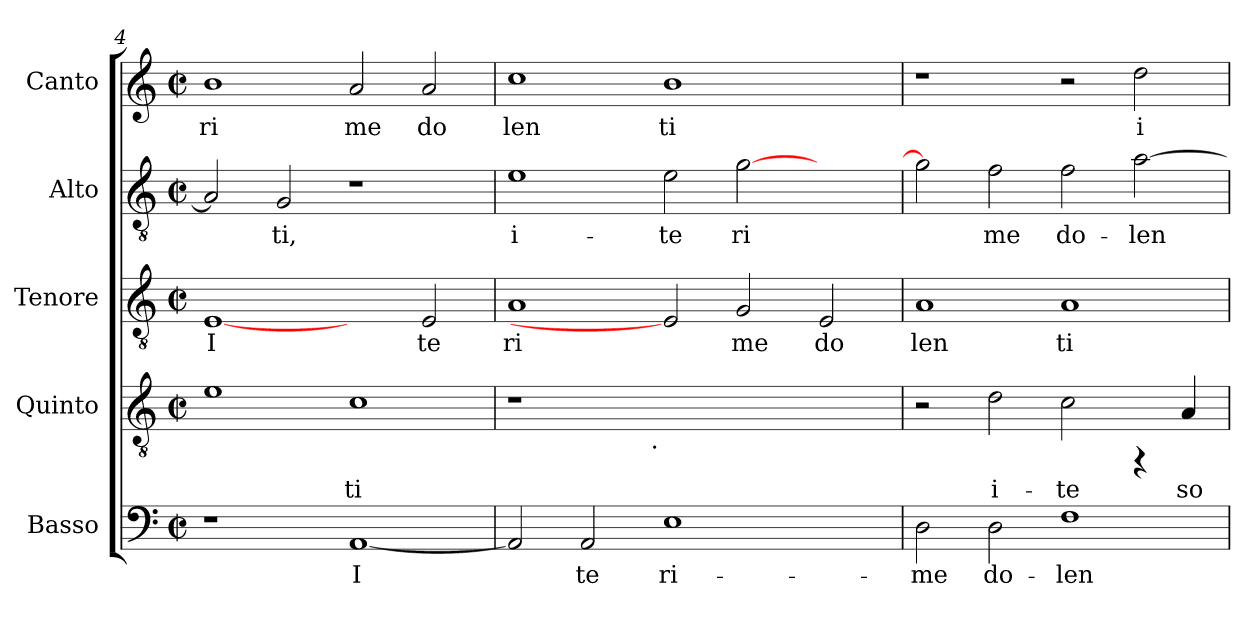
**kern	**text	**kern	**text	**kern	**text	**kern	**text	**kern	**text
*part5	*part5	*part4	*part4	*part3	*part3	*part2	*part2	*part1	*part1
*staff5	*staff5	*staff4	*staff4	*staff3	*staff3	*staff2	*staff2	*staff1	*staff1
*I"Basso	*	*I"Quinto	*	*I"Tenore	*	*I"Alto	*	*I"Canto	*
*clefF4	*	*clefGv2	*	*clefGv2	*	*clefGv2	*	*clefG2	*
*k[]	*	*k[]	*	*k[]	*	*k[]	*	*k[]	*
*C:	*	*C:	*	*C:	*	*C:	*	*C:	*
*M2/2	*	*M2/2	*	*M2/2	*	*M2/2	*	*M2/2	*
*met(c|)	*	*met(c|)	*	*met(c|)	*	*met(c|)	*	*met(c|)	*
=4	=4	=4	=4	=4	=4	=4	=4	=4	=4
!	!	!	!LO:LY:b:rj	!	!LO:LY:b:cj	!	!LO:LY:b:cj	!	!LO:LY:b:cj
1r	.	1e	--	[1E	I	2A/]	--	1b	ri
!	!	!	!	!	!	!	!LO:LY:b:cj	!	!
.	.	.	.	.	.	2G/	-ti,	.	.
!	!LO:LY:b:rj	!	!LO:LY:b:rj	!	!	!	!	!	!LO:LY:b:cj
[<1AA	I-	1c	-ti	2ryy	.	1r	.	2a/	me
!	!	!	!	!	!LO:LY:b:cj	!	!	!	!LO:LY:b:cj
.	.	.	.	2E/	te	.	.	2a/	do
=5	=5	=5	=5	=5	=5	=5	=5	=5	=5
!	!LO:LY:b:rj	!	!	!	!LO:LY:b:cj	!	!LO:LY:b:cj	!	!LO:LY:b:cj
*	*	*^	*	*	*	*	*	*	*
2AA/]	--	1r	2ryy	.	1A	ri	1e	i-	1cc	len
!	!LO:LY:b:rj	!	!	!	!	!	!	!	!	!
2AA/	-te	.	4...ryy	.	.	.	.	.	.	.
!	!	!	!LO:TX:b:t=.	!	!	!	!	!	!	!
.	.	.	1ryy	.	.	.	.	.	.	.
!	!LO:LY:b:rj	!	!	!	!	!	!	!LO:LY:b:cj	!	!LO:LY:b:cj
1E	ri-	1.ryy	.	.	2E]	.	2e\	-te	1b	ti
!	!	!	!	!	!	!LO:LY:b:cj	!	!LO:LY:b:cj	!	!
.	.	.	.	.	2G/	me	[>2g\	ri-	.	.
.	.	.	2ryy	.	.	.	.	.	.	.
!	!	!	!	!	!	!LO:LY:b:cj	!	!	!	!
2ryy	.	.	.	.	2E/	do	2ryy	.	2ryy	.
.	.	.	32ryy	.	.	.	.	.	.	.
=6	=6	=6	=6	=6	=6	=6	=6	=6	=6	=6
!	!LO:LY:b:rj	!	!	!	!	!LO:LY:b:cj	!	!LO:LY:b:cj	!	!
*	*	*v	*v	*	*	*	*	*	*	*
2D\	-me	2r	.	1A	len	2g\]	--	1r	.
!	!LO:LY:b:rj	!	!LO:LY:b:rj	!	!	!	!LO:LY:b:cj	!	!
2D\	do-	2d\	i-	.	.	2f\	-me	.	.
!	!LO:LY:b:rj	!	!LO:LY:b:rj	!	!LO:LY:b:cj	!	!LO:LY:b:cj	!	!
1F	-len-	2c\	-te	1A	ti	2f\	do-	2r	.
!	!	!	!	!	!	!	!LO:LY:b:cj	!	!LO:LY:b:cj
.	.	4rFF	.	.	.	[<2a\	-len-	2dd\	i
!	!	!	!LO:LY:b:rj	!	!	!	!	!	!
.	.	4A/	so-	.	.	.	.	.	.
=	=	=	=	=	=	=	=	=	=
*-	*-	*-	*-	*-	*-	*-	*-	*-	*-
